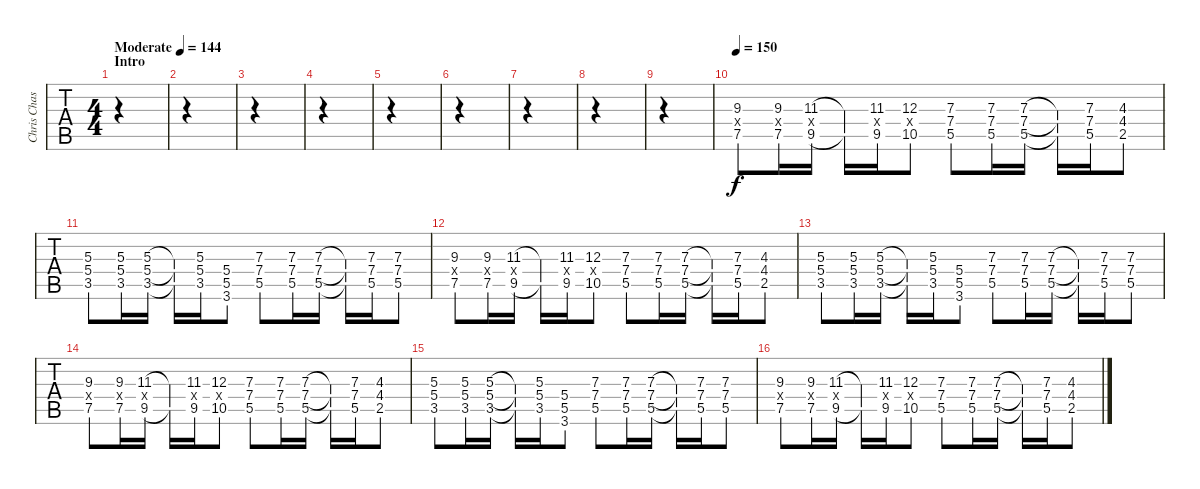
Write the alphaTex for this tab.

\track ("Chris Chasse - Guitar Two" "Chris Chas") {instrument distortionguitar}
\staff {tabs}
\tuning (Eb4 Bb3 Gb3 Db3 Ab2 Eb2) {hide}
\ts (4 4)
\section ("" "Intro")
\tempo (144 "Moderate")
\clef g2
\ks c
|
|
|
|
|
|
|
|
|
\tempo 150
(9.3 7.4{x} 7.5).8 (9.3 7.4{x} 7.5).16 (11.3 9.4{x} 9.5).16 (11.3{t} 9.5{t}).16 (11.3 9.4{x} 9.5).16 (12.3 10.4{x} 10.5).8 (7.3 7.4 5.5).8 (7.3 7.4 5.5).16 (7.3 7.4 5.5).16 (7.3{t} 7.4{t} 5.5{t}).16 (7.3 7.4 5.5).16 (4.3 4.4 2.5).8 |
(5.3 5.4 3.5).8 (5.3 5.4 3.5).16 (5.3 5.4 3.5).16 (5.3{t} 5.4{t} 3.5{t}).16 (5.3 5.4 3.5).16 (5.4 5.5 3.6).8 (7.3 7.4 5.5).8 (7.3 7.4 5.5).16 (7.3 7.4 5.5).16 (7.3{t} 7.4{t} 5.5{t}).16 (7.3 7.4 5.5).16 (7.3 7.4 5.5).8 |
(9.3 7.4{x} 7.5).8 (9.3 7.4{x} 7.5).16 (11.3 9.4{x} 9.5).16 (11.3{t} 9.5{t}).16 (11.3 9.4{x} 9.5).16 (12.3 10.4{x} 10.5).8 (7.3 7.4 5.5).8 (7.3 7.4 5.5).16 (7.3 7.4 5.5).16 (7.3{t} 7.4{t} 5.5{t}).16 (7.3 7.4 5.5).16 (4.3 4.4 2.5).8 |
(5.3 5.4 3.5).8 (5.3 5.4 3.5).16 (5.3 5.4 3.5).16 (5.3{t} 5.4{t} 3.5{t}).16 (5.3 5.4 3.5).16 (5.4 5.5 3.6).8 (7.3 7.4 5.5).8 (7.3 7.4 5.5).16 (7.3 7.4 5.5).16 (7.3{t} 7.4{t} 5.5{t}).16 (7.3 7.4 5.5).16 (7.3 7.4 5.5).8 |
(9.3 7.4{x} 7.5).8 (9.3 7.4{x} 7.5).16 (11.3 9.4{x} 9.5).16 (11.3{t} 9.5{t}).16 (11.3 9.4{x} 9.5).16 (12.3 10.4{x} 10.5).8 (7.3 7.4 5.5).8 (7.3 7.4 5.5).16 (7.3 7.4 5.5).16 (7.3{t} 7.4{t} 5.5{t}).16 (7.3 7.4 5.5).16 (4.3 4.4 2.5).8 |
(5.3 5.4 3.5).8 (5.3 5.4 3.5).16 (5.3 5.4 3.5).16 (5.3{t} 5.4{t} 3.5{t}).16 (5.3 5.4 3.5).16 (5.4 5.5 3.6).8 (7.3 7.4 5.5).8 (7.3 7.4 5.5).16 (7.3 7.4 5.5).16 (7.3{t} 7.4{t} 5.5{t}).16 (7.3 7.4 5.5).16 (7.3 7.4 5.5).8 |
(9.3 7.4{x} 7.5).8 (9.3 7.4{x} 7.5).16 (11.3 9.4{x} 9.5).16 (11.3{t} 9.5{t}).16 (11.3 9.4{x} 9.5).16 (12.3 10.4{x} 10.5).8 (7.3 7.4 5.5).8 (7.3 7.4 5.5).16 (7.3 7.4 5.5).16 (7.3{t} 7.4{t} 5.5{t}).16 (7.3 7.4 5.5).16 (4.3 4.4 2.5).8
